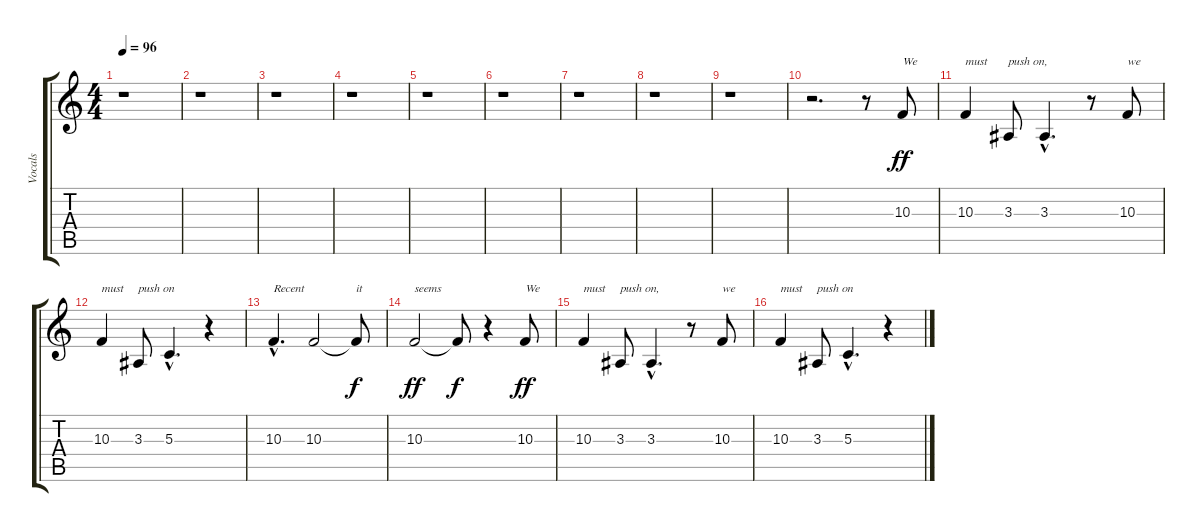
\track ("Vocals" "Vocals") {instrument englishhorn}
\staff {score tabs}
\tuning (E4 B3 G3 D3 A2 E2) {hide}
\ts (4 4)
\tempo 96
\clef g2
\ks c
r.1{dy f} |
r.1 |
r.1 |
r.1 |
r.1 |
r.1 |
r.1 |
r.1 |
r.1 |
r.2{d} r.8 10.3.8{txt "We" dy ff} |
10.3.4{txt "must"} 3.3.8{txt "push on,"} 3.3{hac}.4{d} r.8 10.3.8{txt "we"} |
10.3.4{txt "must"} 3.3.8{txt "push on"} 5.3{hac}.4{d} r.4 |
10.3{hac}.4{d txt "Recent"} 10.3.2 10.3{t}.8{txt "it" dy f} |
10.3.2{txt "seems" dy ff} 10.3{t}.8{dy f} r.4 10.3.8{txt "We" dy ff} |
10.3.4{txt "must"} 3.3.8{txt "push on,"} 3.3{hac}.4{d} r.8 10.3.8{txt "we"} |
10.3.4{txt "must"} 3.3.8{txt "push on"} 5.3{hac}.4{d} r.4
